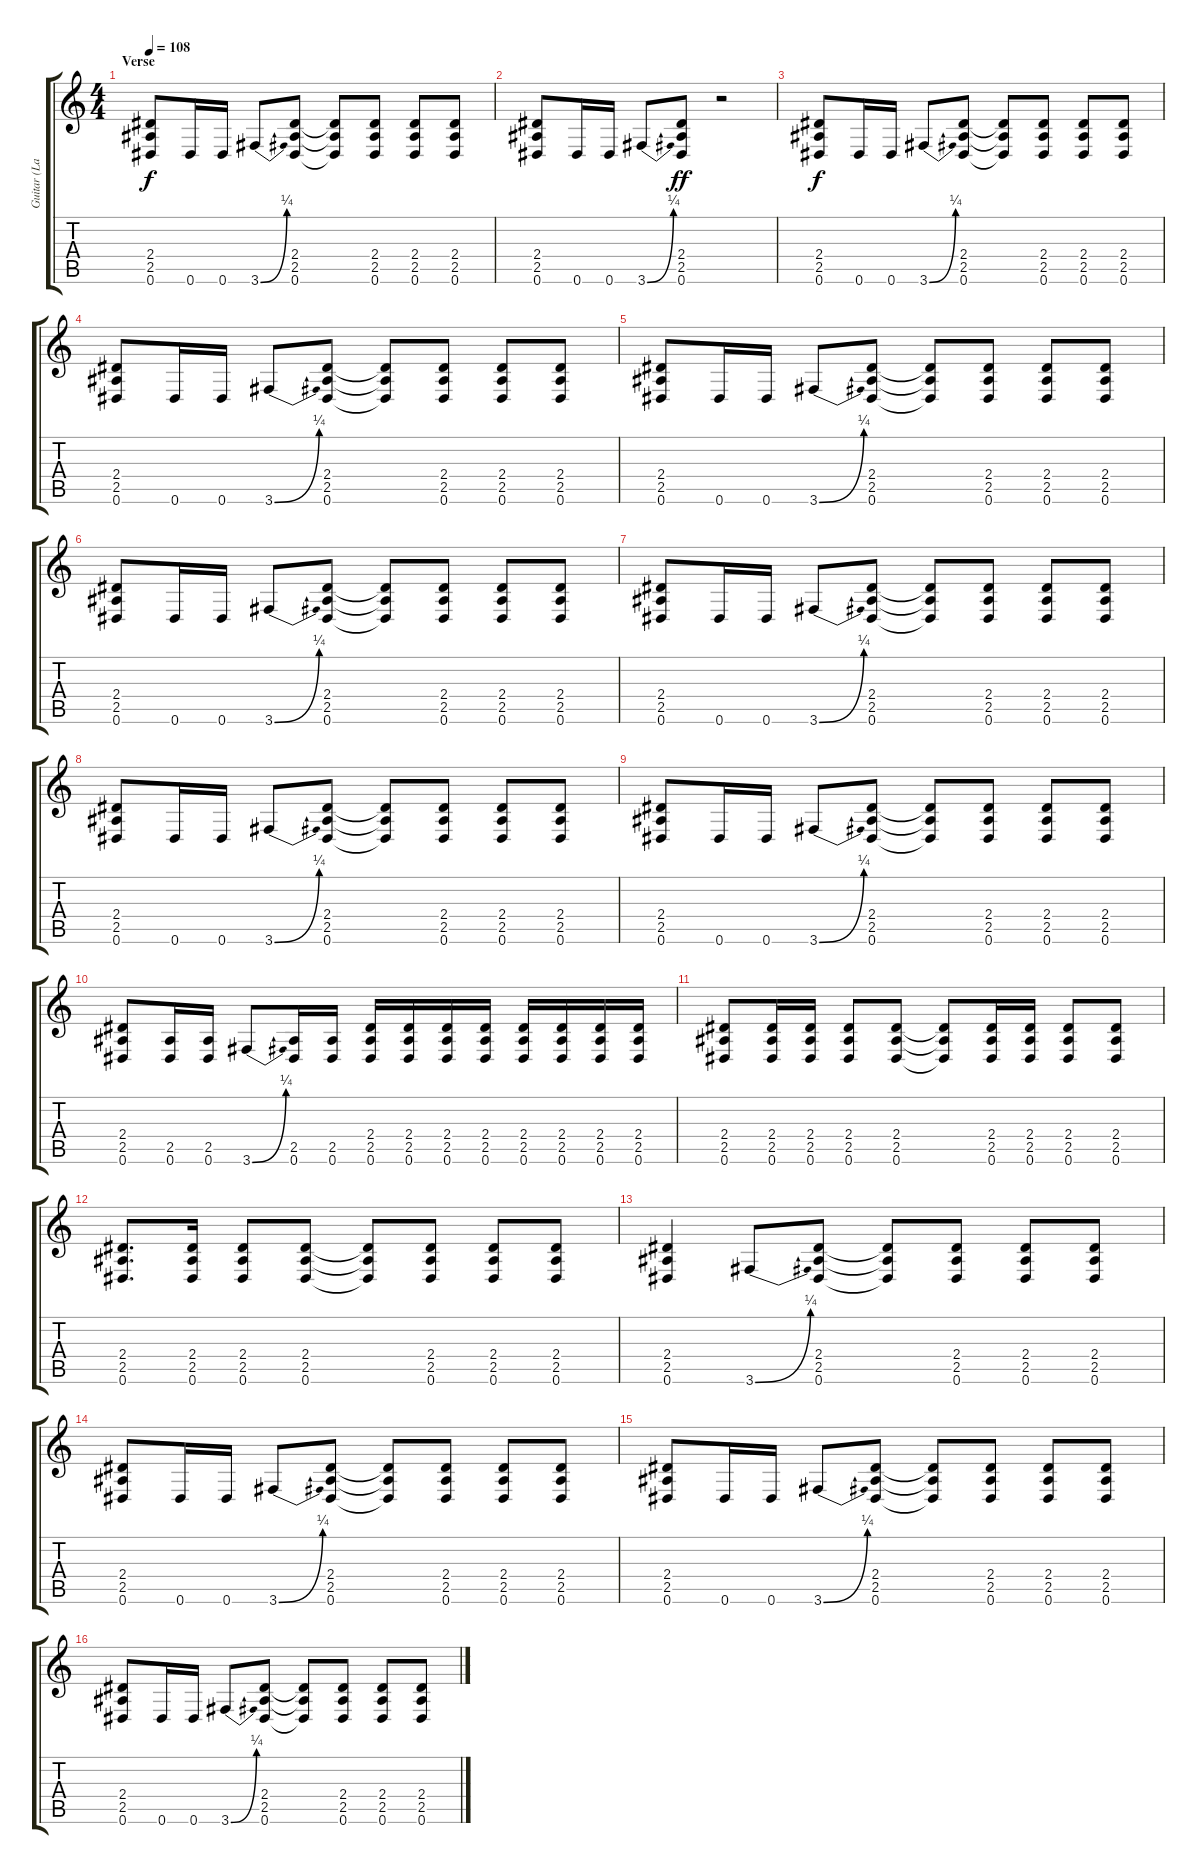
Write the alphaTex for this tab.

\track ("Guitar (Larry Lee)" "Guitar (La") {instrument overdrivenguitar}
\staff {score tabs}
\tuning (Eb4 Bb3 Gb3 Db3 Ab2 Eb2) {hide}
\ts (4 4)
\section ("" "Verse")
\tempo 108
\clef g2
\ks c
(2.4 2.5 0.6).8{dy f} 0.6.16 0.6.16 3.6{be (bend 0 0 60 1)}.8 (2.4 2.5 0.6).8 (2.4{t} 2.5{t} 0.6{t}).8 (2.4 2.5 0.6).8 (2.4 2.5 0.6).8 (2.4 2.5 0.6).8 |
(2.4 2.5 0.6).8 0.6.16 0.6.16 3.6{be (bend 0 0 60 1)}.8 (2.4 2.5 0.6).8{dy ff} r.2 |
(2.4 2.5 0.6).8{dy f} 0.6.16 0.6.16 3.6{be (bend 0 0 60 1)}.8 (2.4 2.5 0.6).8 (2.4{t} 2.5{t} 0.6{t}).8 (2.4 2.5 0.6).8 (2.4 2.5 0.6).8 (2.4 2.5 0.6).8 |
(2.4 2.5 0.6).8 0.6.16 0.6.16 3.6{be (bend 0 0 60 1)}.8 (2.4 2.5 0.6).8 (2.4{t} 2.5{t} 0.6{t}).8 (2.4 2.5 0.6).8 (2.4 2.5 0.6).8 (2.4 2.5 0.6).8 |
(2.4 2.5 0.6).8 0.6.16 0.6.16 3.6{be (bend 0 0 60 1)}.8 (2.4 2.5 0.6).8 (2.4{t} 2.5{t} 0.6{t}).8 (2.4 2.5 0.6).8 (2.4 2.5 0.6).8 (2.4 2.5 0.6).8 |
(2.4 2.5 0.6).8 0.6.16 0.6.16 3.6{be (bend 0 0 60 1)}.8 (2.4 2.5 0.6).8 (2.4{t} 2.5{t} 0.6{t}).8 (2.4 2.5 0.6).8 (2.4 2.5 0.6).8 (2.4 2.5 0.6).8 |
(2.4 2.5 0.6).8 0.6.16 0.6.16 3.6{be (bend 0 0 60 1)}.8 (2.4 2.5 0.6).8 (2.4{t} 2.5{t} 0.6{t}).8 (2.4 2.5 0.6).8 (2.4 2.5 0.6).8 (2.4 2.5 0.6).8 |
(2.4 2.5 0.6).8 0.6.16 0.6.16 3.6{be (bend 0 0 60 1)}.8 (2.4 2.5 0.6).8 (2.4{t} 2.5{t} 0.6{t}).8 (2.4 2.5 0.6).8 (2.4 2.5 0.6).8 (2.4 2.5 0.6).8 |
(2.4 2.5 0.6).8 0.6.16 0.6.16 3.6{be (bend 0 0 60 1)}.8 (2.4 2.5 0.6).8 (2.4{t} 2.5{t} 0.6{t}).8 (2.4 2.5 0.6).8 (2.4 2.5 0.6).8 (2.4 2.5 0.6).8 |
(2.4 2.5 0.6).8 (2.5 0.6).16 (2.5 0.6).16 3.6{be (bend 0 0 60 1)}.8 (2.5 0.6).16 (2.5 0.6).16 (2.4 2.5 0.6).16 (2.4 2.5 0.6).16 (2.4 2.5 0.6).16 (2.4 2.5 0.6).16 (2.4 2.5 0.6).16 (2.4 2.5 0.6).16 (2.4 2.5 0.6).16 (2.4 2.5 0.6).16 |
(2.4 2.5 0.6).8 (2.4 2.5 0.6).16 (2.4 2.5 0.6).16 (2.4 2.5 0.6).8 (2.4 2.5 0.6).8 (2.4{t} 2.5{t} 0.6{t}).8 (2.4 2.5 0.6).16 (2.4 2.5 0.6).16 (2.4 2.5 0.6).8 (2.4 2.5 0.6).8 |
(2.4 2.5 0.6).8{d} (2.4 2.5 0.6).16 (2.4 2.5 0.6).8 (2.4 2.5 0.6).8 (2.4{t} 2.5{t} 0.6{t}).8 (2.4 2.5 0.6).8 (2.4 2.5 0.6).8 (2.4 2.5 0.6).8 |
(2.4 2.5 0.6).4 3.6{be (bend 0 0 60 1)}.8 (2.4 2.5 0.6).8 (2.4{t} 2.5{t} 0.6{t}).8 (2.4 2.5 0.6).8 (2.4 2.5 0.6).8 (2.4 2.5 0.6).8 |
(2.4 2.5 0.6).8 0.6.16 0.6.16 3.6{be (bend 0 0 60 1)}.8 (2.4 2.5 0.6).8 (2.4{t} 2.5{t} 0.6{t}).8 (2.4 2.5 0.6).8 (2.4 2.5 0.6).8 (2.4 2.5 0.6).8 |
(2.4 2.5 0.6).8 0.6.16 0.6.16 3.6{be (bend 0 0 60 1)}.8 (2.4 2.5 0.6).8 (2.4{t} 2.5{t} 0.6{t}).8 (2.4 2.5 0.6).8 (2.4 2.5 0.6).8 (2.4 2.5 0.6).8 |
(2.4 2.5 0.6).8 0.6.16 0.6.16 3.6{be (bend 0 0 60 1)}.8 (2.4 2.5 0.6).8 (2.4{t} 2.5{t} 0.6{t}).8 (2.4 2.5 0.6).8 (2.4 2.5 0.6).8 (2.4 2.5 0.6).8
